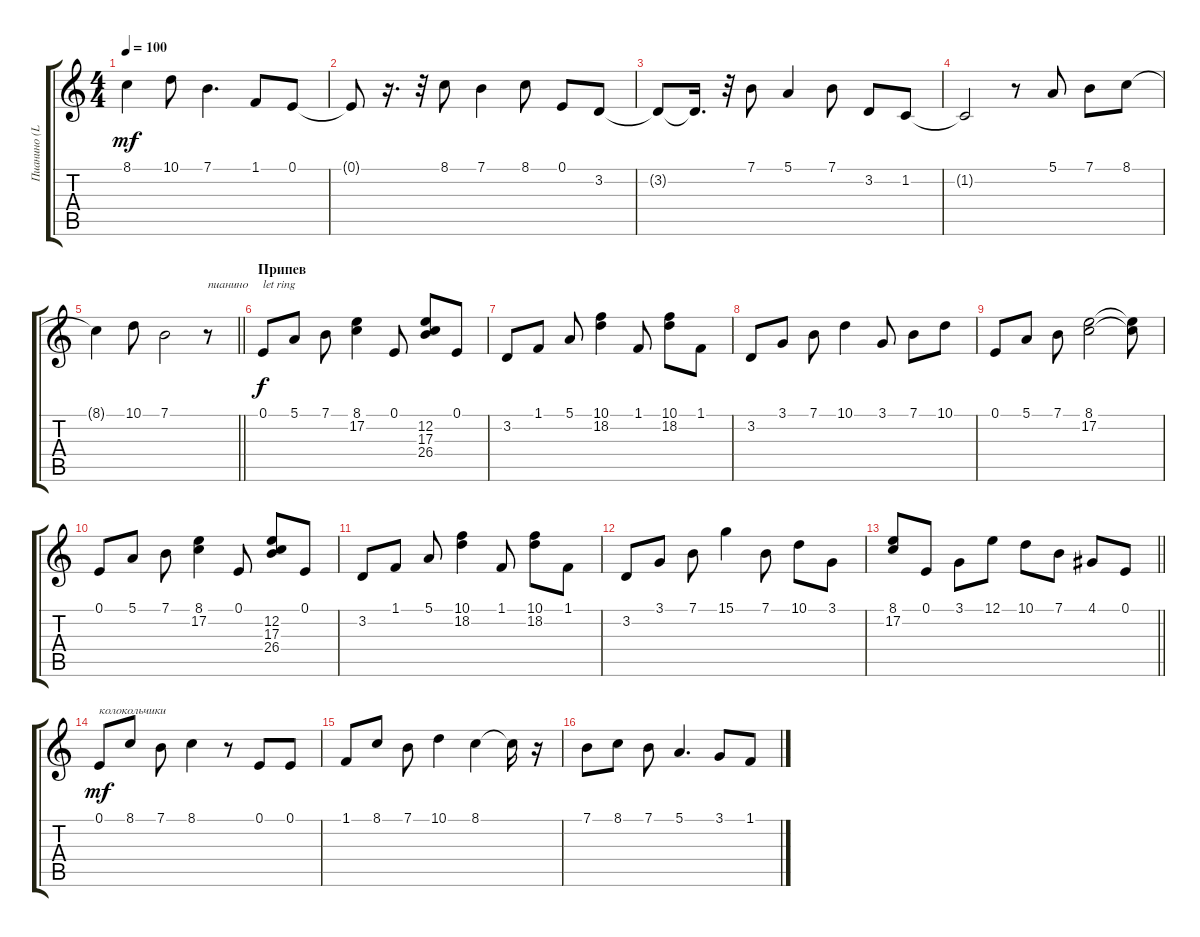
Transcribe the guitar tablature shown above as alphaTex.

\track ("Пианино (L)" "Пианино (L") {instrument brightacousticpiano}
\staff {score tabs}
\tuning (E4 B3 G3 D3 A2 E2) {hide}
\ts (4 4)
\tempo 100
\clef g2
\ks c
8.1{t}.4{dy mf} 10.1.8 7.1.4{d} 1.1.8 0.1.8 |
0.1{t}.8 r.16{d} r.32 8.1.8 7.1.4 8.1.8 0.1.8 3.2.8 |
3.2{t}.8 3.2{t}.16{d} r.32 7.1.8 5.1.4 7.1.8 3.2.8 1.2.8 |
1.2{t}.2 r.8 5.1.8 7.1.8 8.1.8 |
\barLineRight lightlight
8.1{t}.4 10.1.8 7.1.2 r.8{txt "пианино" instrument brightacousticpiano} |
\section ("" "Припев")
0.1.8{txt "let ring" dy f} 5.1.8 7.1.8 (8.1 17.2).4 0.1.8 (12.2 17.3 26.4).8 0.1.8 |
3.2.8 1.1.8 5.1.8 (10.1 18.2).4 1.1.8 (10.1 18.2).8 1.1.8 |
3.2.8 3.1.8 7.1.8 10.1.4 3.1.8 7.1.8 10.1.8 |
0.1.8 5.1.8 7.1.8 (8.1 17.2).2 (8.1{t} 17.2{t}).8 |
0.1.8 5.1.8 7.1.8 (8.1 17.2).4 0.1.8 (12.2 17.3 26.4).8 0.1.8 |
3.2.8 1.1.8 5.1.8 (10.1 18.2).4 1.1.8 (10.1 18.2).8 1.1.8 |
3.2.8 3.1.8 7.1.8 15.1.4 7.1.8 10.1.8 3.1.8 |
\barLineRight lightlight
(8.1 17.2).8 0.1.8 3.1.8 12.1.8 10.1.8 7.1.8 4.1.8 0.1.8 |
0.1.8{txt "колокольчики" dy mf instrument vibraphone} 8.1.8 7.1.8 8.1.4 r.8 0.1.8 0.1.8 |
1.1.8 8.1.8 7.1.8 10.1.4 8.1.4 8.1{t}.16 r.16 |
7.1.8 8.1.8 7.1.8 5.1.4{d} 3.1.8 1.1.8
